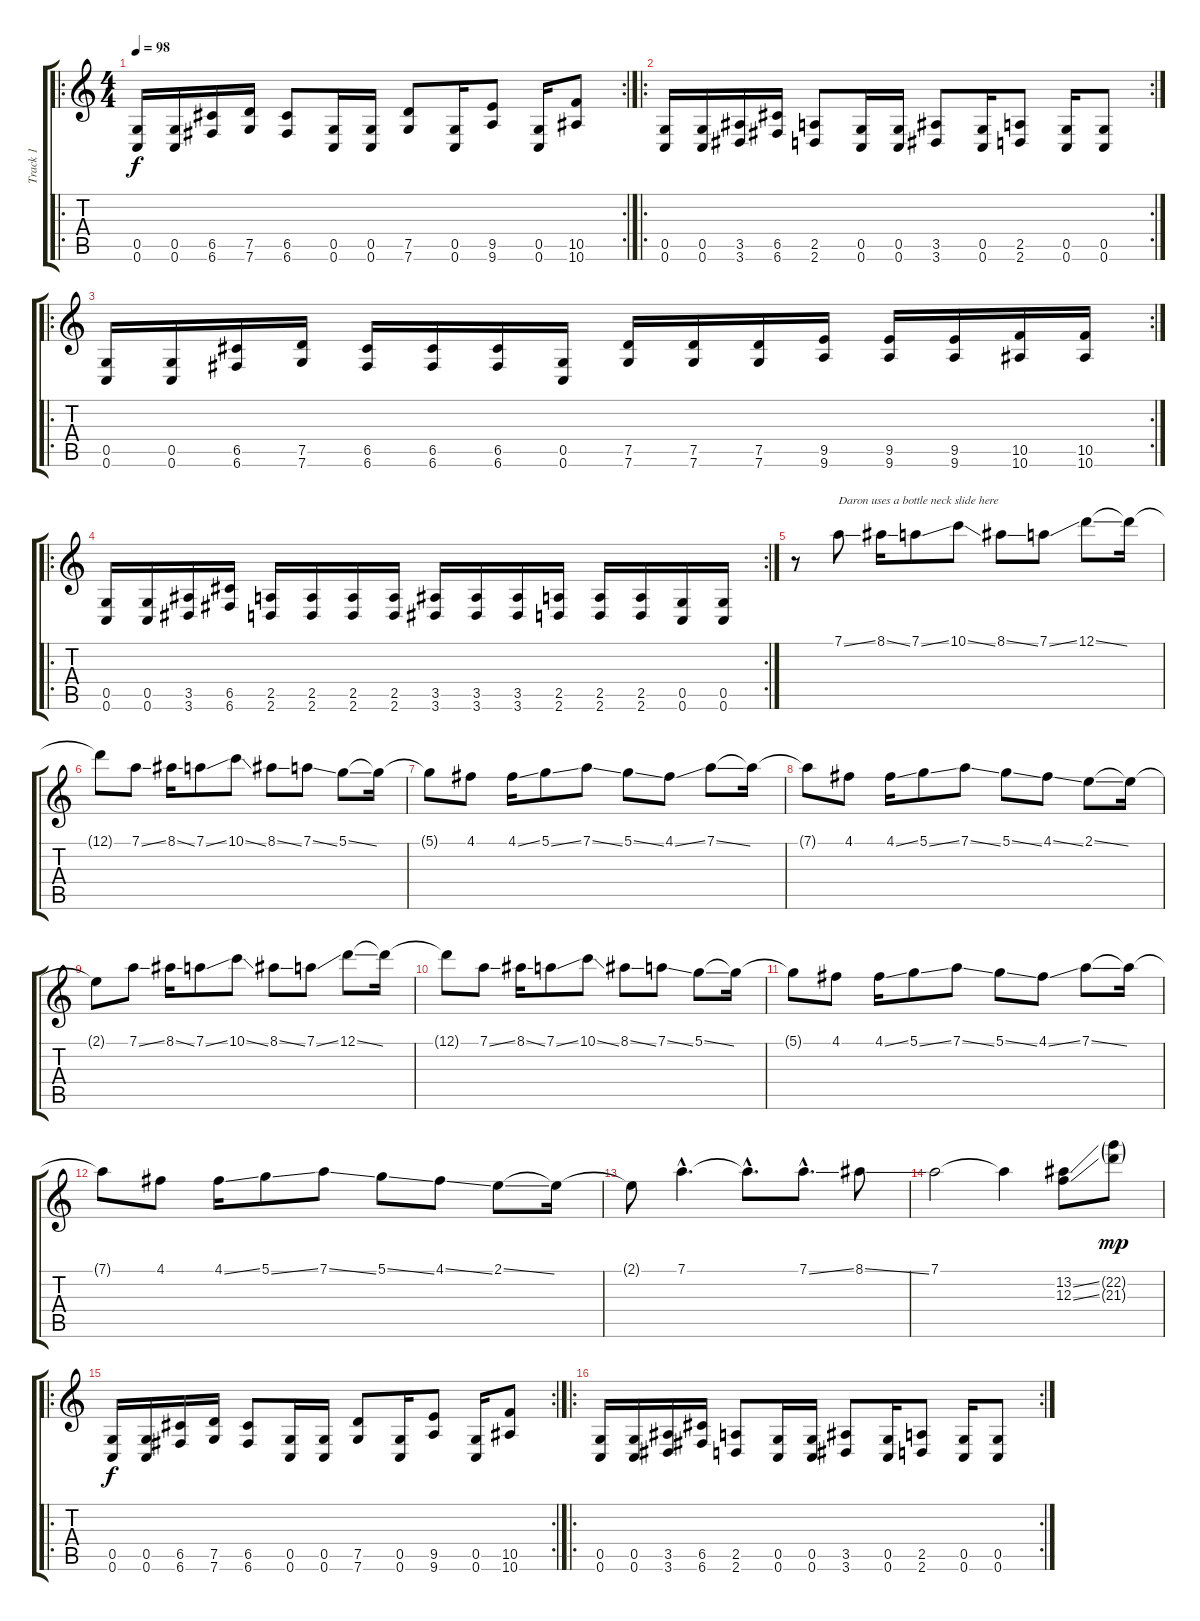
\track ("Track 1" "Track 1") {instrument overdrivenguitar}
\staff {score tabs}
\tuning (D4 A3 F3 C3 G2 C2) {hide}
\ro
\rc 2
\ts (4 4)
\tempo 98
\clef g2
\ks c
(0.5 0.6).16{dy f} (0.5 0.6).16 (6.5 6.6).16 (7.5 7.6).16 (6.5 6.6).8 (0.5 0.6).16 (0.5 0.6).16 (7.5 7.6).8 (0.5 0.6).16 (9.5 9.6).8 (0.5 0.6).16 (10.5 10.6).8 |
\ro
\rc 2
(0.5 0.6).16 (0.5 0.6).16 (3.5 3.6).16 (6.5 6.6).16 (2.5 2.6).8 (0.5 0.6).16 (0.5 0.6).16 (3.5 3.6).8 (0.5 0.6).16 (2.5 2.6).8 (0.5 0.6).16 (0.5 0.6).8 |
\ro
\rc 2
(0.5 0.6).16 (0.5 0.6).16 (6.5 6.6).16 (7.5 7.6).16 (6.5 6.6).16 (6.5 6.6).16 (6.5 6.6).16 (0.5 0.6).16 (7.5 7.6).16 (7.5 7.6).16 (7.5 7.6).16 (9.5 9.6).16 (9.5 9.6).16 (9.5 9.6).16 (10.5 10.6).16 (10.5 10.6).16 |
\ro
\rc 2
(0.5 0.6).16 (0.5 0.6).16 (3.5 3.6).16 (6.5 6.6).16 (2.5 2.6).16 (2.5 2.6).16 (2.5 2.6).16 (2.5 2.6).16 (3.5 3.6).16 (3.5 3.6).16 (3.5 3.6).16 (2.5 2.6).16 (2.5 2.6).16 (2.5 2.6).16 (0.5 0.6).16 (0.5 0.6).16 |
r.8 7.1{ss}.8{txt "Daron uses a bottle neck slide here"} 8.1{ss}.16 7.1{ss}.8 10.1{ss}.8 8.1{ss}.8 7.1{ss}.8 12.1{ss}.8 12.1{t}.16 |
12.1{t}.8 7.1{ss}.8 8.1{ss}.16 7.1{ss}.8 10.1{ss}.8 8.1{ss}.8 7.1{ss}.8 5.1{ss}.8 5.1{t}.16 |
5.1{t}.8 4.1.8 4.1{ss}.16 5.1{ss}.8 7.1{ss}.8 5.1{ss}.8 4.1{ss}.8 7.1{ss}.8 7.1{t}.16 |
7.1{t}.8 4.1.8 4.1{ss}.16 5.1{ss}.8 7.1{ss}.8 5.1{ss}.8 4.1{ss}.8 2.1{ss}.8 2.1{t}.16 |
2.1{t}.8 7.1{ss}.8 8.1{ss}.16 7.1{ss}.8 10.1{ss}.8 8.1{ss}.8 7.1{ss}.8 12.1{ss}.8 12.1{t}.16 |
12.1{t}.8 7.1{ss}.8 8.1{ss}.16 7.1{ss}.8 10.1{ss}.8 8.1{ss}.8 7.1{ss}.8 5.1{ss}.8 5.1{t}.16 |
5.1{t}.8 4.1.8 4.1{ss}.16 5.1{ss}.8 7.1{ss}.8 5.1{ss}.8 4.1{ss}.8 7.1{ss}.8 7.1{t}.16 |
7.1{t}.8 4.1.8 4.1{ss}.16 5.1{ss}.8 7.1{ss}.8 5.1{ss}.8 4.1{ss}.8 2.1{ss}.8 2.1{t}.16 |
2.1{t}.8 7.1{hac}.4{d} 7.1{hac t}.8{d} 7.1{ss hac}.8{d} 8.1{ss}.8 |
7.1.2 7.1{t}.4 (13.2{ss} 12.3{ss}).8 (22.2{g} 21.3{g}).8{dy mp} |
\ro
\rc 2
(0.5 0.6).16{dy f} (0.5 0.6).16 (6.5 6.6).16 (7.5 7.6).16 (6.5 6.6).8 (0.5 0.6).16 (0.5 0.6).16 (7.5 7.6).8 (0.5 0.6).16 (9.5 9.6).8 (0.5 0.6).16 (10.5 10.6).8 |
\ro
\rc 2
(0.5 0.6).16 (0.5 0.6).16 (3.5 3.6).16 (6.5 6.6).16 (2.5 2.6).8 (0.5 0.6).16 (0.5 0.6).16 (3.5 3.6).8 (0.5 0.6).16 (2.5 2.6).8 (0.5 0.6).16 (0.5 0.6).8
